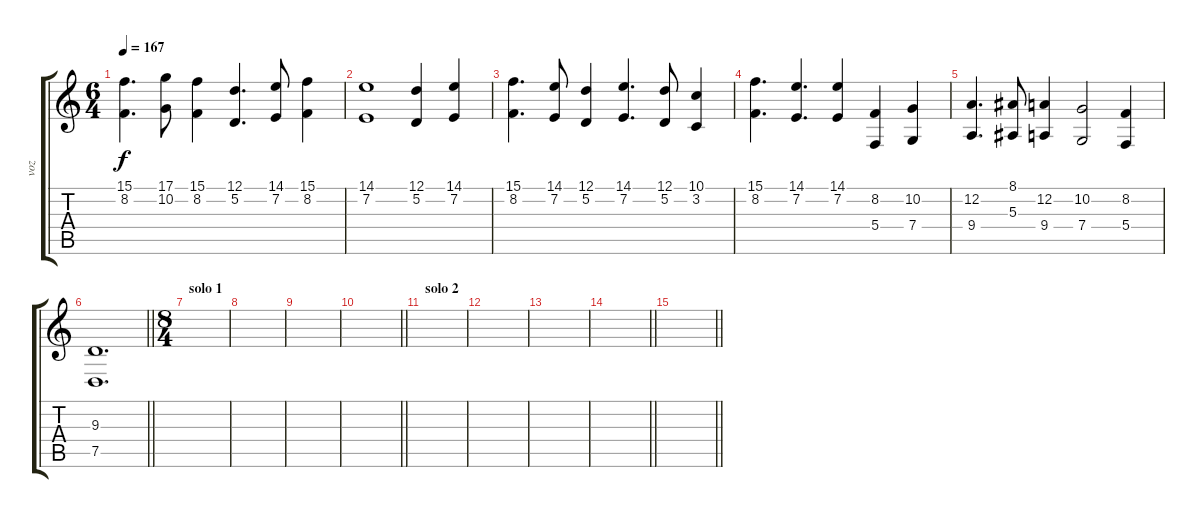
\track ("voz" "voz") {instrument choiraahs}
\staff {score tabs}
\tuning (D4 A3 F3 C3 G2 D2) {hide}
\ts (6 4)
\tempo 167
\clef g2
\ks c
(15.1 8.2).4{d dy f} (17.1 10.2).8 (15.1 8.2).4 (12.1 5.2).4{d} (14.1 7.2).8 (15.1 8.2).4 |
(14.1 7.2).1 (12.1 5.2).4 (14.1 7.2).4 |
(15.1 8.2).4{d} (14.1 7.2).8 (12.1 5.2).4 (14.1 7.2).4{d} (12.1 5.2).8 (10.1 3.2).4 |
(15.1 8.2).4{d} (14.1 7.2).4{d} (14.1 7.2).4 (8.2 5.4).4 (10.2 7.4).4 |
(12.2 9.4).4{d} (8.1 5.3).8 (12.2 9.4).4 (10.2 7.4).2 (8.2 5.4).4 |
\barLineRight lightlight
(9.3 7.5).1{d} |
\ts (8 4)
\section ("" "solo 1")
|
|
|
\barLineRight lightlight
|
\section ("" "solo 2")
|
|
|
\barLineRight lightlight
|
\barLineRight lightlight
